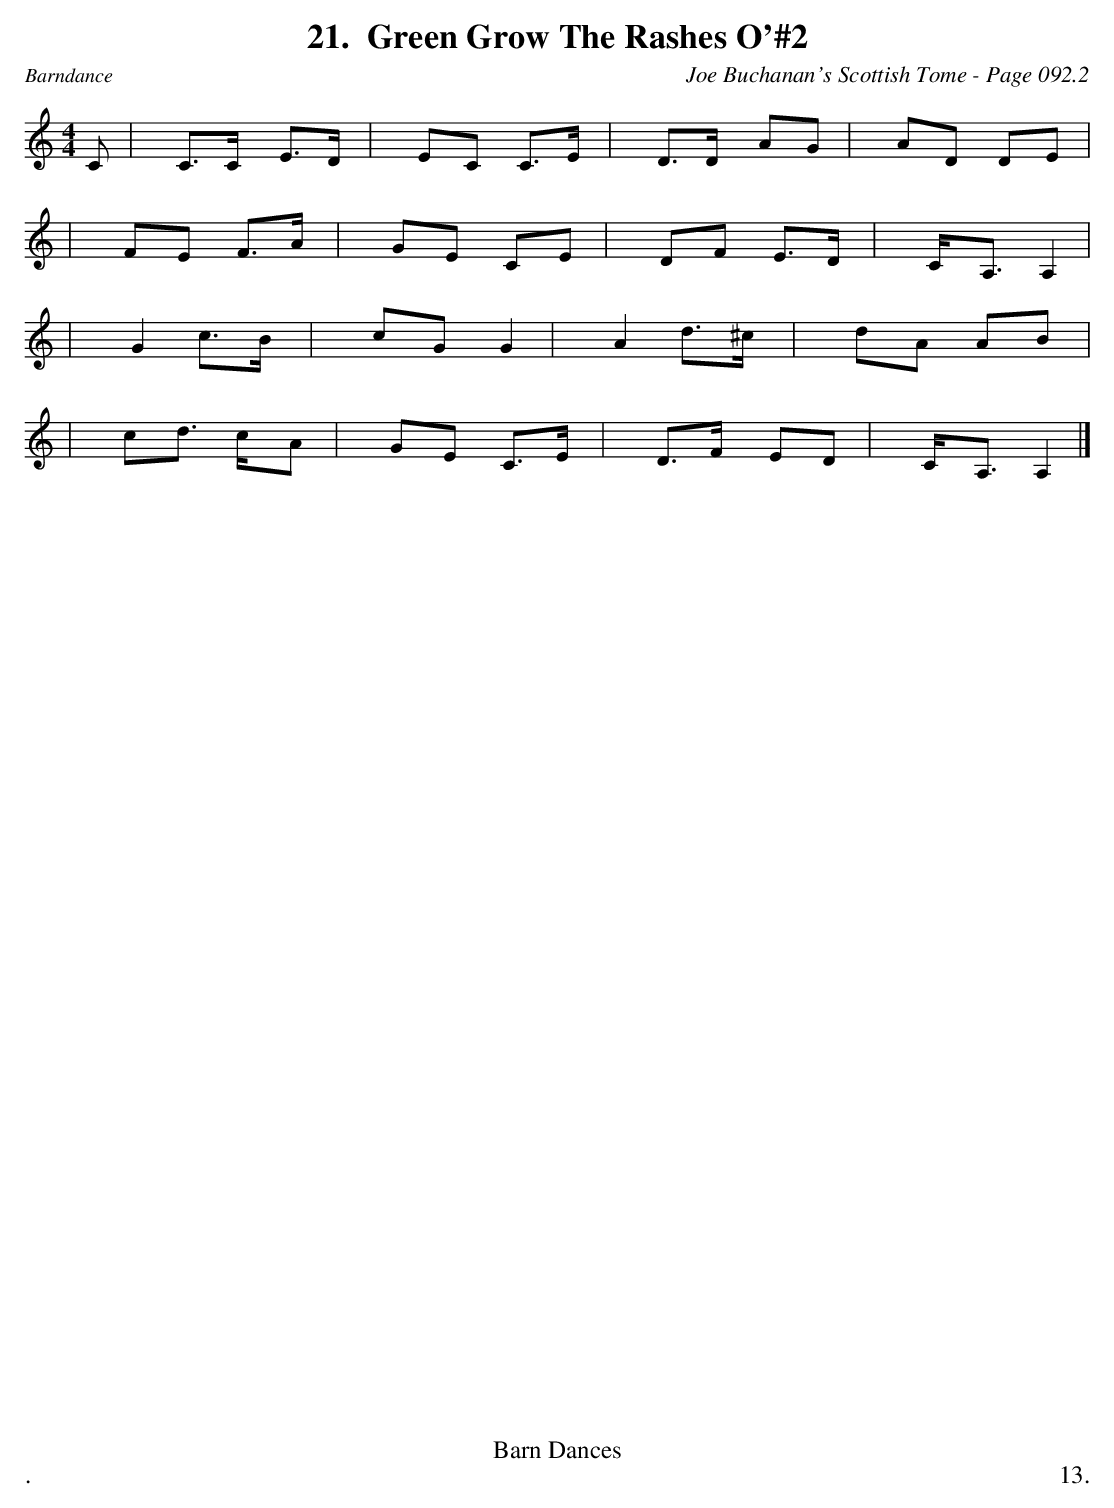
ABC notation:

X:1
T:Green Grow The Rashes O'#2
C:Joe Buchanan's Scottish Tome - Page 092.2
L:1/8
M:4/4
K:C
C | C>C E>D | EC C>E | D>D AG | AD  DE |
| FE F>A | GE CE | DF E>D | C<A, A,2 |
| G2 c>B | cG G2 | A2 d>^c | dA AB |
| cd> cA | GE C>E | D>F ED | C<A, A,2 |]
